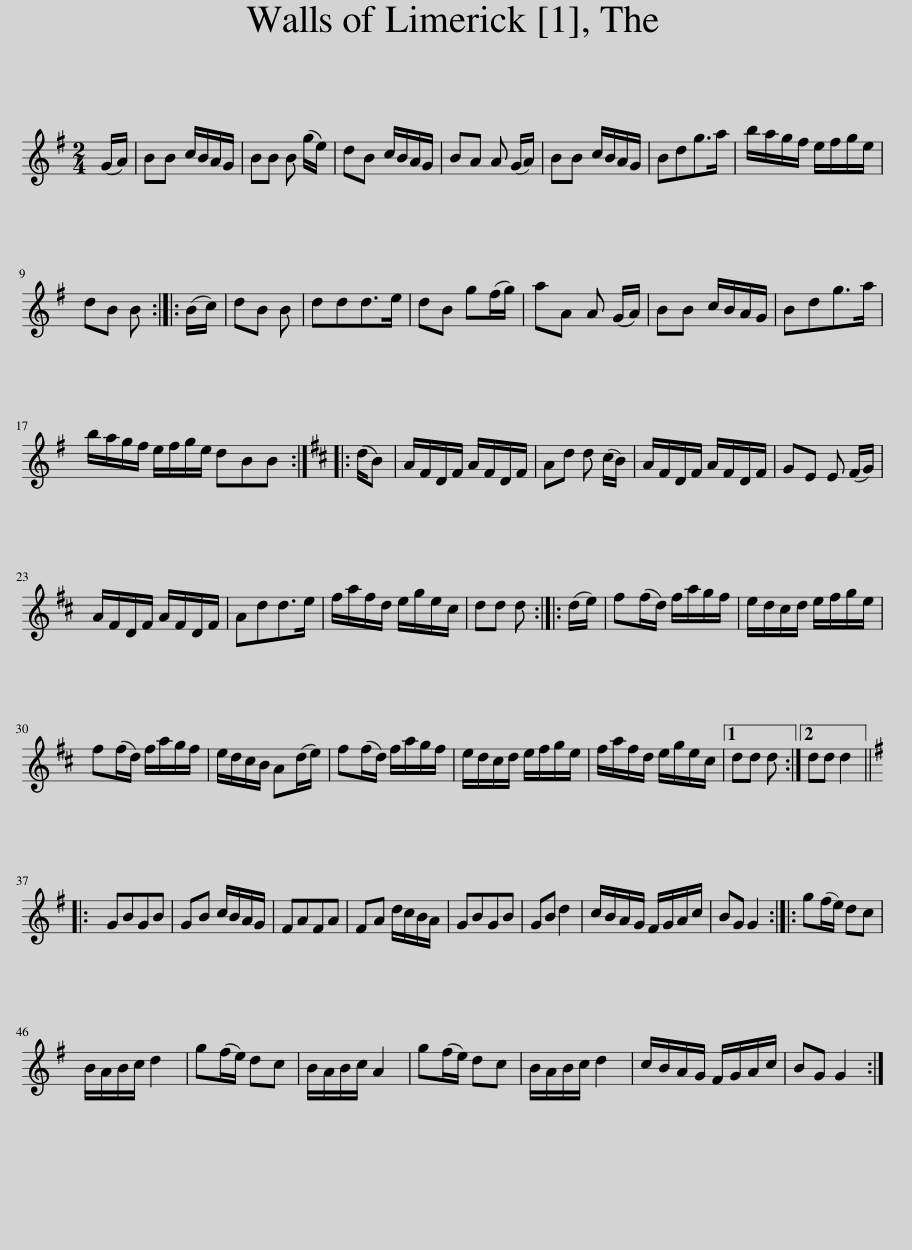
X:1
L:1/8
M:2/4
I:linebreak $
K:G
V:1 treble
V:1
 (G/A/) | BB c/B/A/G/ | BB B (g/e/) | dB c/B/A/G/ | BA A (G/A/) | %5
 BB c/B/A/G/ | Bdg>a | b/a/g/f/ e/f/g/e/ |$ dB B :: (B/c/) | %10
 dB B | ddd>e | dB g(f/g/) | aA A (G/A/) | BB c/B/A/G/ | %15
 Bdg>a |$ b/a/g/f/ e/f/g/e/ dBB ::[K:D] (d/B) | A/F/D/F/ A/F/D/F/ | Ad d (c/B/) | %20
 A/F/D/F/ A/F/D/F/ | GE E (F/G/) |$ A/F/D/F/ A/F/D/F/ | Add>e | f/a/f/d/ e/g/e/c/ | %25
 dd d :: (d/e/) | f(f/d/) f/a/g/f/ | e/d/c/d/ e/f/g/e/ |$ f(f/d/) f/a/g/f/ | %30
 e/d/c/B/ A(d/e/) | f(f/d/) f/a/g/f/ | e/d/c/d/ e/f/g/e/ | f/a/f/d/ e/g/e/c/ |1 dd d :|2 %35
 dd d2 |:$[K:G] GBGB | GB c/B/A/G/ | FAFA | FA d/c/B/A/ | %40
 GBGB | GB d2 | c/B/A/G/ F/G/A/c/ | BG G2 :: g(f/e/) dc |$ %45
 B/A/B/c/ d2 | g(f/e/) dc | B/A/B/c/ A2 | g(f/e/) dc | B/A/B/c/ d2 | %50
 c/B/A/G/ F/G/A/c/ | BG G2 :| %52
